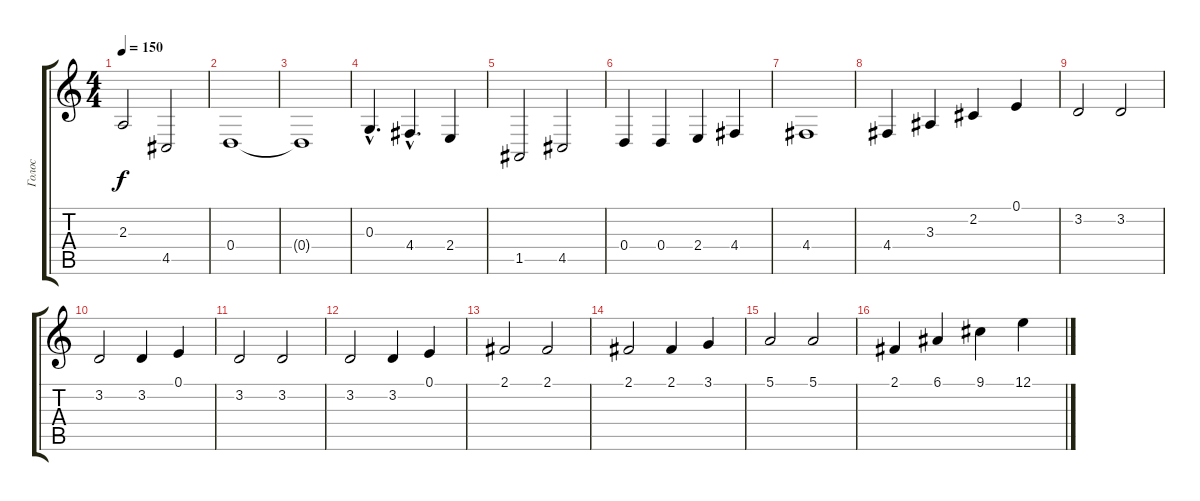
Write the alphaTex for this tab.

\track ("Голос" "Голос") {instrument recorder}
\staff {score tabs}
\tuning (E4 B3 G3 D3 A2 E2) {hide}
\ts (4 4)
\tempo 150
\clef g2
\ks c
2.3.2{dy f} 4.5.2 |
0.4.1 |
0.4{t}.1 |
0.3{hac}.4{d} 4.4{hac}.4{d} 2.4.4 |
1.5.2 4.5.2 |
0.4.4 0.4.4 2.4.4 4.4.4 |
4.4.1 |
4.4.4 3.3.4 2.2.4 0.1.4 |
3.2.2 3.2.2 |
3.2.2 3.2.4 0.1.4 |
3.2.2 3.2.2 |
3.2.2 3.2.4 0.1.4 |
2.1.2 2.1.2 |
2.1.2 2.1.4 3.1.4 |
5.1.2 5.1.2 |
2.1.4 6.1.4 9.1.4 12.1.4
